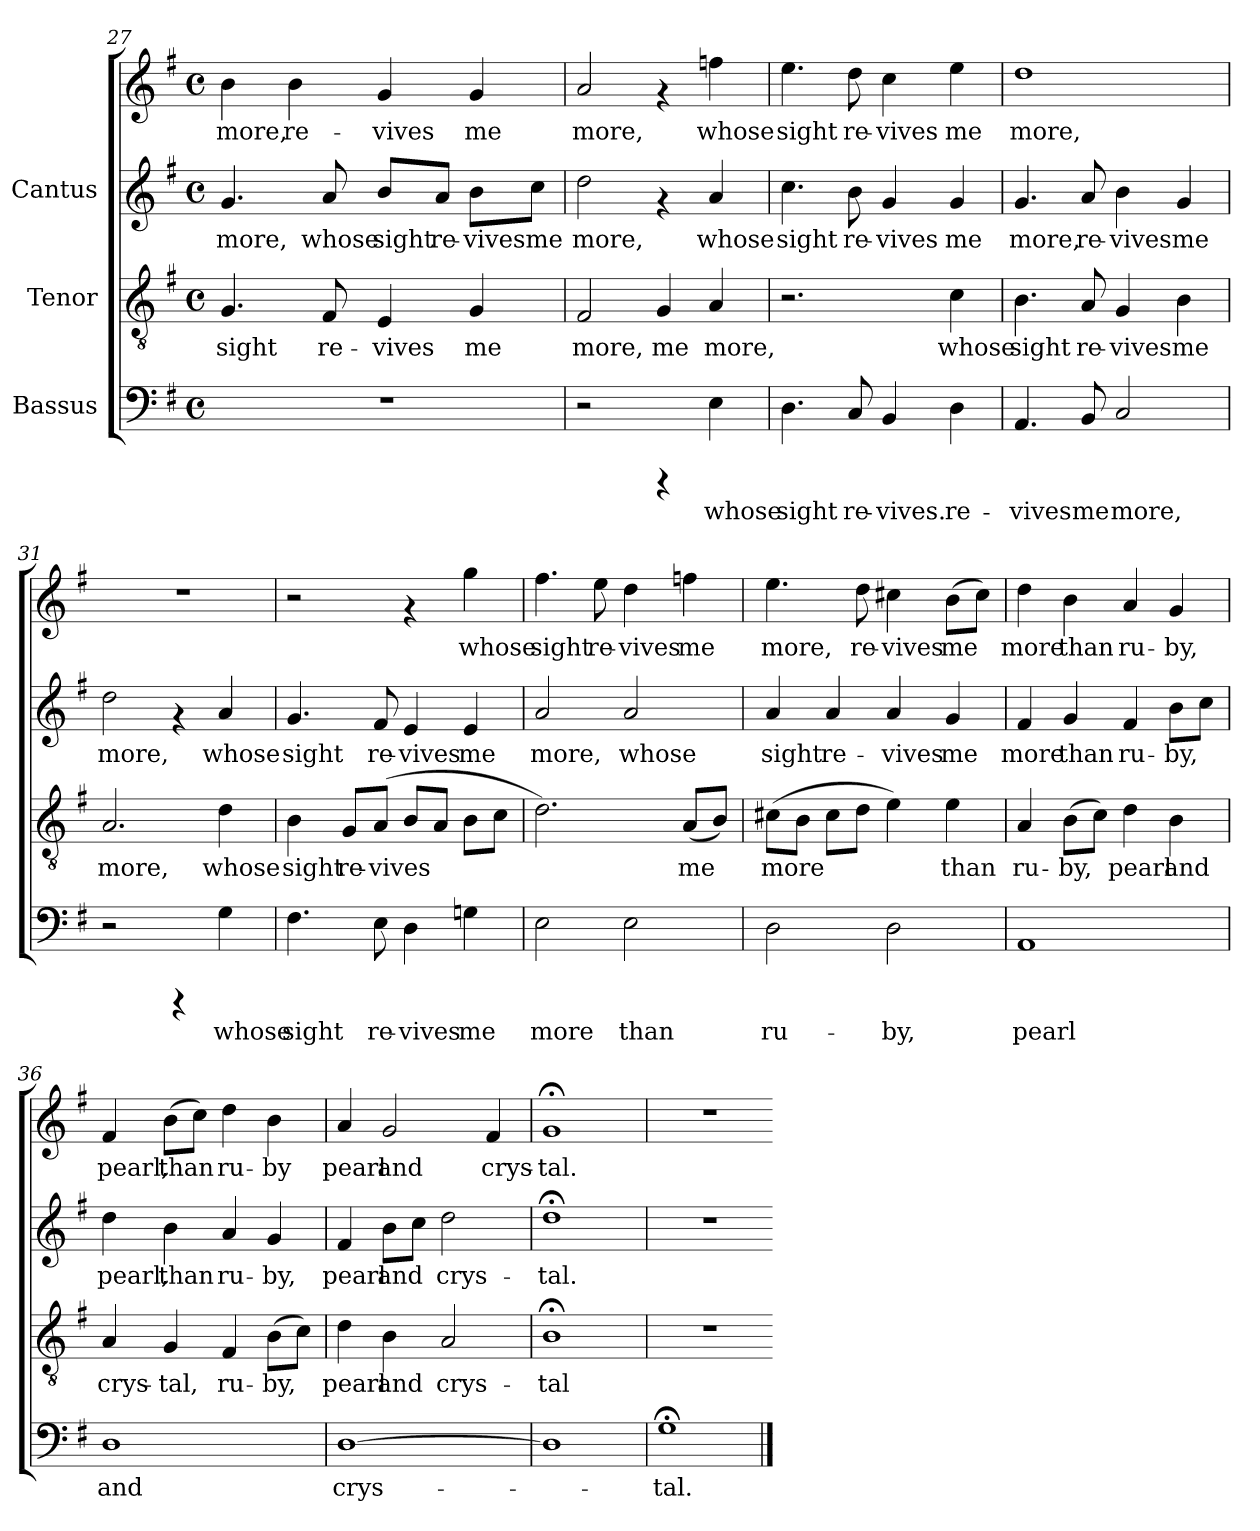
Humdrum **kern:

**kern	**text	**kern	**text	**kern	**text	**kern	**text
*part3	*part3	*part2	*part2	*part1	*part1	*part1	*part1
*staff4	*staff4	*staff3	*staff3	*staff2	*staff2	*staff1	*staff1
*I"Bassus	*	*I"Tenor	*	*I"Cantus	*	*	*
*clefF4	*	*clefGv2	*	*clefG2	*	*clefG2	*
*k[f#]	*	*k[f#]	*	*k[f#]	*	*k[f#]	*
*G:	*	*G:	*	*G:	*	*G:	*
*M4/4	*	*M4/4	*	*M4/4	*	*M4/4	*
*met(c)	*	*met(c)	*	*met(c)	*	*met(c)	*
=27	=27	=27	=27	=27	=27	=27	=27
!	!	!	!LO:LY:b:cj	!	!LO:LY:b:cj	!	!LO:LY:b:cj
1r	.	4.G/	sight	4.g/	more,	4b\	more,
!	!	!	!	!	!	!	!LO:LY:b:cj
.	.	.	.	.	.	4b\	re-
!	!	!	!LO:LY:b:cj	!	!LO:LY:b:cj	!	!
.	.	8F#/	re-	8a/	whose	.	.
!	!	!	!LO:LY:b:cj	!	!LO:LY:b:cj	!	!LO:LY:b:cj
.	.	4E/	-vives	8b/L	sight	4g/	-vives
!	!	!	!	!	!LO:LY:b:cj	!	!
.	.	.	.	8a/J	re-	.	.
!	!	!	!LO:LY:b:cj	!	!LO:LY:b:cj	!	!LO:LY:b:cj
.	.	4G/	me	8b\L	-vives	4g/	me
!	!	!	!	!	!LO:LY:b:cj	!	!
.	.	.	.	8cc\J	me	.	.
=28	=28	=28	=28	=28	=28	=28	=28
!	!	!	!LO:LY:b:cj	!	!LO:LY:b:cj	!	!LO:LY:b:cj
2r	.	2F#/	more,	2dd\	more,	2a/	more,
!	!	!	!LO:LY:b:cj	!	!	!	!
4rCCC	.	4G/	me	4rf	.	4rf	.
!	!LO:LY:b:cj	!	!LO:LY:b:cj	!	!LO:LY:b:cj	!	!LO:LY:b:cj
4E\	whose	4A/	more,	4a/	whose	4ffn\	whose
=29	=29	=29	=29	=29	=29	=29	=29
!	!LO:LY:b:cj	!	!	!	!LO:LY:b:cj	!	!LO:LY:b:cj
4.D\	sight	2.r	.	4.cc\	sight	4.ee\	sight
!	!LO:LY:b:cj	!	!	!	!LO:LY:b:cj	!	!LO:LY:b:cj
8C/	re-	.	.	8b\	re-	8dd\	re-
!	!LO:LY:b:cj	!	!	!	!LO:LY:b:cj	!	!LO:LY:b:cj
4BB/	-vives.	.	.	4g/	-vives	4cc\	-vives
!	!LO:LY:b:cj	!	!LO:LY:b:cj	!	!LO:LY:b:cj	!	!LO:LY:b:cj
4D\	re-	4c\	whose	4g/	me	4ee\	me
!!LO:LB:g=z
=30	=30	=30	=30	=30	=30	=30	=30
!	!LO:LY:b:cj	!	!LO:LY:b:cj	!	!LO:LY:b:cj	!	!LO:LY:b:cj
4.AA/	-vives	4.B\	sight	4.g/	more,	1dd	more,
!	!LO:LY:b:cj	!	!LO:LY:b:cj	!	!LO:LY:b:cj	!	!
8BB/	me	8A/	re-	8a/	re-	.	.
!	!LO:LY:b:cj	!	!LO:LY:b:cj	!	!LO:LY:b:cj	!	!
2C/	more,	4G/	-vives	4b\	-vives	.	.
!	!	!	!LO:LY:b:cj	!	!LO:LY:b:cj	!	!
.	.	4B\	me	4g/	me	.	.
=31	=31	=31	=31	=31	=31	=31	=31
!	!	!	!LO:LY:b:cj	!	!LO:LY:b:cj	!	!
2r	.	2.A/	more,	2dd\	more,	1r	.
4rCCC	.	.	.	4rf	.	.	.
!	!LO:LY:b:cj	!	!LO:LY:b:cj	!	!LO:LY:b:cj	!	!
4G\	whose	4d\	whose	4a/	whose	.	.
=32	=32	=32	=32	=32	=32	=32	=32
!	!LO:LY:b:cj	!	!LO:LY:b:cj	!	!LO:LY:b:cj	!	!
4.F#\	sight	4B\	sight	4.g/	sight	2r	.
!	!	!	!LO:LY:b:cj	!	!	!	!
.	.	8G/L	re-	.	.	.	.
!	!LO:LY:b:cj	!	!LO:LY:b:cj	!	!LO:LY:b:cj	!	!
8E\	re-	(<8A/J	-vives	8f#/	re-	.	.
!	!LO:LY:b:cj	!	!LO:LY:b:cj	!	!LO:LY:b:cj	!	!
4D\	-vives	8B/L	.	4e/	-vives	4rf	.
!	!	!	!LO:LY:b:cj	!	!	!	!
.	.	8A/J	.	.	.	.	.
!	!LO:LY:b:cj	!	!LO:LY:b:cj	!	!LO:LY:b:cj	!	!LO:LY:b:cj
4Gn\	me	8B\L	.	4e/	me	4gg\	whose
!	!	!	!LO:LY:b:cj	!	!	!	!
.	.	8c\J	.	.	.	.	.
=33	=33	=33	=33	=33	=33	=33	=33
!	!LO:LY:b:cj	!	!LO:LY:b:cj	!	!LO:LY:b:cj	!	!LO:LY:b:cj
2E\	more	2.d\)	.	2a/	more,	4.ff#\	sight
!	!	!	!	!	!	!	!LO:LY:b:cj
.	.	.	.	.	.	8ee\	re-
!	!LO:LY:b:cj	!	!	!	!LO:LY:b:cj	!	!LO:LY:b:cj
2E\	than	.	.	2a/	whose	4dd\	-vives
!	!	!	!LO:LY:b:cj	!	!	!	!LO:LY:b:cj
.	.	(<8A/L	me	.	.	4ffn\	me
!	!	!	!LO:LY:b:cj	!	!	!	!
.	.	8B/J)	.	.	.	.	.
!!LO:PB:g=z
=34	=34	=34	=34	=34	=34	=34	=34
!	!LO:LY:b:cj	!	!LO:LY:b:cj	!	!LO:LY:b:cj	!	!LO:LY:b:cj
2D\	ru-	(>8c#X\L	more	4a/	sight	4.ee\	more,
!	!	!	!LO:LY:b:cj	!	!	!	!
.	.	8B\J	.	.	.	.	.
!	!	!	!LO:LY:b:cj	!	!LO:LY:b:cj	!	!
.	.	8c#\L	.	4a/	re-	.	.
!	!	!	!LO:LY:b:cj	!	!	!	!LO:LY:b:cj
.	.	8d\J	.	.	.	8dd\	re-
!	!LO:LY:b:cj	!	!LO:LY:b:cj	!	!LO:LY:b:cj	!	!LO:LY:b:cj
2D\	-by,	4e\)	.	4a/	-vives	4cc#X\	-vives
!	!	!	!LO:LY:b:cj	!	!LO:LY:b:cj	!	!LO:LY:b:cj
.	.	4e\	than	4g/	me	(>8b\L	me
!	!	!	!	!	!	!	!LO:LY:b:cj
.	.	.	.	.	.	8cc#\J)	.
=35	=35	=35	=35	=35	=35	=35	=35
!	!LO:LY:b:cj	!	!LO:LY:b:cj	!	!LO:LY:b:cj	!	!LO:LY:b:cj
1AA	pearl	4A/	ru-	4f#/	more	4dd\	more
!	!	!	!LO:LY:b:cj	!	!LO:LY:b:cj	!	!LO:LY:b:cj
.	.	(>8B\L	-by,	4g/	than	4b\	than
!	!	!	!LO:LY:b:cj	!	!	!	!
.	.	8c\J)	.	.	.	.	.
!	!	!	!LO:LY:b:cj	!	!LO:LY:b:cj	!	!LO:LY:b:cj
.	.	4d\	pearl	4f#/	ru-	4a/	ru-
!	!	!	!LO:LY:b:cj	!	!LO:LY:b:cj	!	!LO:LY:b:cj
.	.	4B\	and	8b\L	-by,	4g/	-by,
!	!	!	!	!	!LO:LY:b:cj	!	!
.	.	.	.	8cc\J	.	.	.
=36	=36	=36	=36	=36	=36	=36	=36
!	!LO:LY:b:cj	!	!LO:LY:b:cj	!	!LO:LY:b:cj	!	!LO:LY:b:cj
1D	and	4A/	crys-	4dd\	pearl,	4f#/	pearl,
!	!	!	!LO:LY:b:cj	!	!LO:LY:b:cj	!	!LO:LY:b:cj
.	.	4G/	-tal,	4b\	than	(>8b\L	than
!	!	!	!	!	!	!	!LO:LY:b:cj
.	.	.	.	.	.	8cc\J)	.
!	!	!	!LO:LY:b:cj	!	!LO:LY:b:cj	!	!LO:LY:b:cj
.	.	4F#/	ru-	4a/	ru-	4dd\	ru-
!	!	!	!LO:LY:b:cj	!	!LO:LY:b:cj	!	!LO:LY:b:cj
.	.	(>8B\L	-by,	4g/	-by,	4b\	-by
!	!	!	!LO:LY:b:cj	!	!	!	!
.	.	8c\J)	.	.	.	.	.
=37	=37	=37	=37	=37	=37	=37	=37
!	!LO:LY:b:cj	!	!LO:LY:b:cj	!	!LO:LY:b:cj	!	!LO:LY:b:cj
[>1D	crys-	4d\	pearl	4f#/	-pearl	4a/	pearl
!	!	!	!LO:LY:b:cj	!	!LO:LY:b:cj	!	!LO:LY:b:cj
.	.	4B\	and	8b\L	and	2g/	and
!	!	!	!	!	!LO:LY:b:cj	!	!
.	.	.	.	8cc\J	.	.	.
!	!	!	!LO:LY:b:cj	!	!LO:LY:b:cj	!	!
.	.	2A/	crys-	2dd\	crys-	.	.
!	!	!	!	!	!	!	!LO:LY:b:cj
.	.	.	.	.	.	4f#/	crys-
!!LO:LB:g=z
=38	=38	=38	=38	=38	=38	=38	=38
!	!	!	!LO:LY:b:cj	!	!LO:LY:b:cj	!	!LO:LY:b:cj
1D]	.	1B;<	-tal	1dd;<	tal.	1g;<	-tal.
=39	=39	=39	=39	=39	=39	=39	=39
!	!LO:LY:b:cj	!	!	!	!	!	!
1G;<	-tal.	1r	.	1r	.	1r	.
==	==	=	==	==	==	==	==
*-	*-	*-	*-	*-	*-	*-	*-
